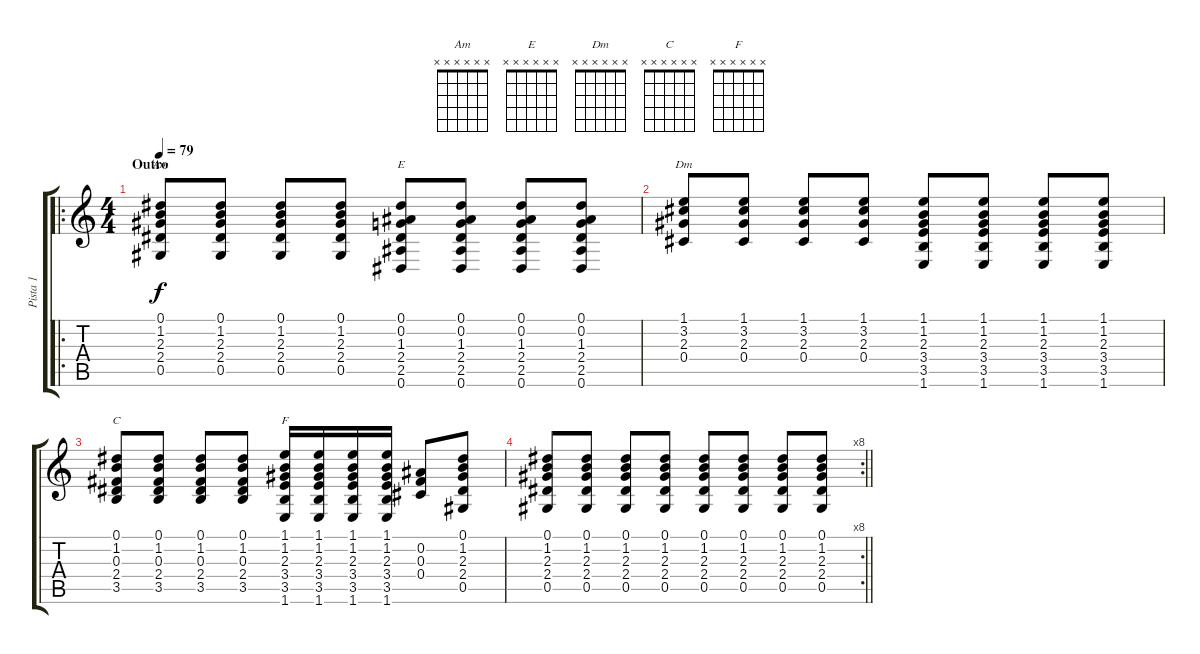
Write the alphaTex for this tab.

\track ("Pista 1" "Pista 1") {instrument acousticguitarsteel}
\staff {score tabs}
\tuning (Eb4 Bb3 Gb3 Db3 Ab2 Eb2) {hide}
\chord ("Am" x x x x x x)
\chord ("E" x x x x x x)
\chord ("Dm" x x x x x x)
\chord ("C" x x x x x x)
\chord ("F" x x x x x x)
\ro
\ts (4 4)
\section ("" "Outro")
\tempo 79
\clef g2
\ks c
(0.1 1.2 2.3 2.4 0.5).8{ch "Am" dy f} (0.1 1.2 2.3 2.4 0.5).8 (0.1 1.2 2.3 2.4 0.5).8 (0.1 1.2 2.3 2.4 0.5).8 (0.1 0.2 1.3 2.4 2.5 0.6).8{ch "E"} (0.1 0.2 1.3 2.4 2.5 0.6).8 (0.1 0.2 1.3 2.4 2.5 0.6).8 (0.1 0.2 1.3 2.4 2.5 0.6).8 |
(1.1 3.2 2.3 0.4).8{ch "Dm"} (1.1 3.2 2.3 0.4).8 (1.1 3.2 2.3 0.4).8 (1.1 3.2 2.3 0.4).8 (1.1 1.2 2.3 3.4 3.5 1.6).8 (1.1 1.2 2.3 3.4 3.5 1.6).8 (1.1 1.2 2.3 3.4 3.5 1.6).8 (1.1 1.2 2.3 3.4 3.5 1.6).8 |
(0.1 1.2 0.3 2.4 3.5).8{ch "C"} (0.1 1.2 0.3 2.4 3.5).8 (0.1 1.2 0.3 2.4 3.5).8 (0.1 1.2 0.3 2.4 3.5).8 (1.1 1.2 2.3 3.4 3.5 1.6).16{ch "F"} (1.1 1.2 2.3 3.4 3.5 1.6).16 (1.1 1.2 2.3 3.4 3.5 1.6).16 (1.1 1.2 2.3 3.4 3.5 1.6).16 (0.2 0.3 0.4).8 (0.1 1.2 2.3 2.4 0.5).8 |
\rc 8
\barLineRight lightlight
(0.1 1.2 2.3 2.4 0.5).8 (0.1 1.2 2.3 2.4 0.5).8 (0.1 1.2 2.3 2.4 0.5).8 (0.1 1.2 2.3 2.4 0.5).8 (0.1 1.2 2.3 2.4 0.5).8 (0.1 1.2 2.3 2.4 0.5).8 (0.1 1.2 2.3 2.4 0.5).8 (0.1 1.2 2.3 2.4 0.5).8
